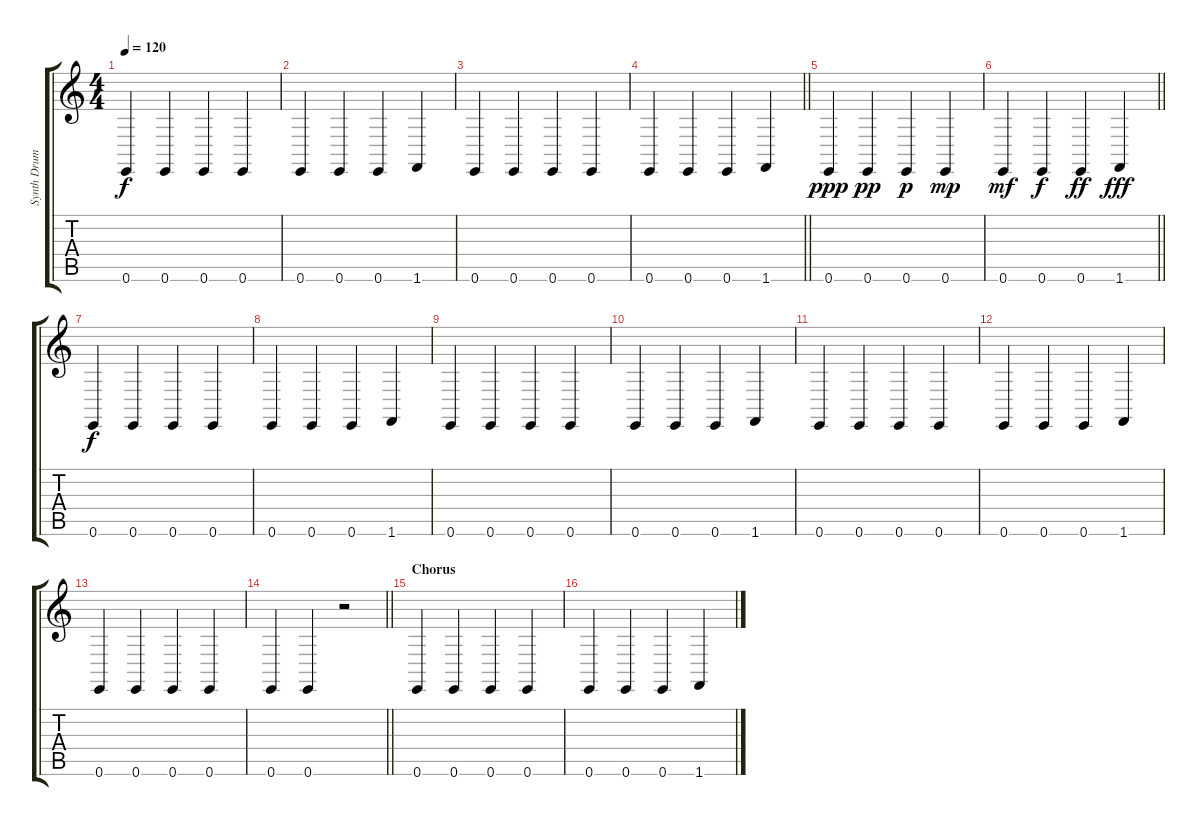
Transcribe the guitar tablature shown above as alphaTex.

\track ("Synth Drum" "Synth Drum") {instrument synthdrum}
\staff {score tabs}
\tuning (E4 B3 G3 D3 A2 E2) {hide}
\ts (4 4)
\tempo 120
\clef g2
\ks c
0.6.4{dy f} 0.6.4 0.6.4 0.6.4 |
0.6.4 0.6.4 0.6.4 1.6.4 |
0.6.4 0.6.4 0.6.4 0.6.4 |
\barLineRight lightlight
0.6.4 0.6.4 0.6.4 1.6.4 |
\section ("" "")
0.6.4{dy ppp} 0.6.4{dy pp} 0.6.4{dy p} 0.6.4{dy mp} |
\barLineRight lightlight
0.6.4{dy mf} 0.6.4{dy f} 0.6.4{dy ff} 1.6.4{dy fff} |
\section ("" "")
0.6.4{dy f} 0.6.4 0.6.4 0.6.4 |
0.6.4 0.6.4 0.6.4 1.6.4 |
0.6.4 0.6.4 0.6.4 0.6.4 |
0.6.4 0.6.4 0.6.4 1.6.4 |
0.6.4 0.6.4 0.6.4 0.6.4 |
0.6.4 0.6.4 0.6.4 1.6.4 |
0.6.4 0.6.4 0.6.4 0.6.4 |
\barLineRight lightlight
0.6.4 0.6.4 r.2 |
\section ("" "Chorus")
0.6.4 0.6.4 0.6.4 0.6.4 |
0.6.4 0.6.4 0.6.4 1.6.4
